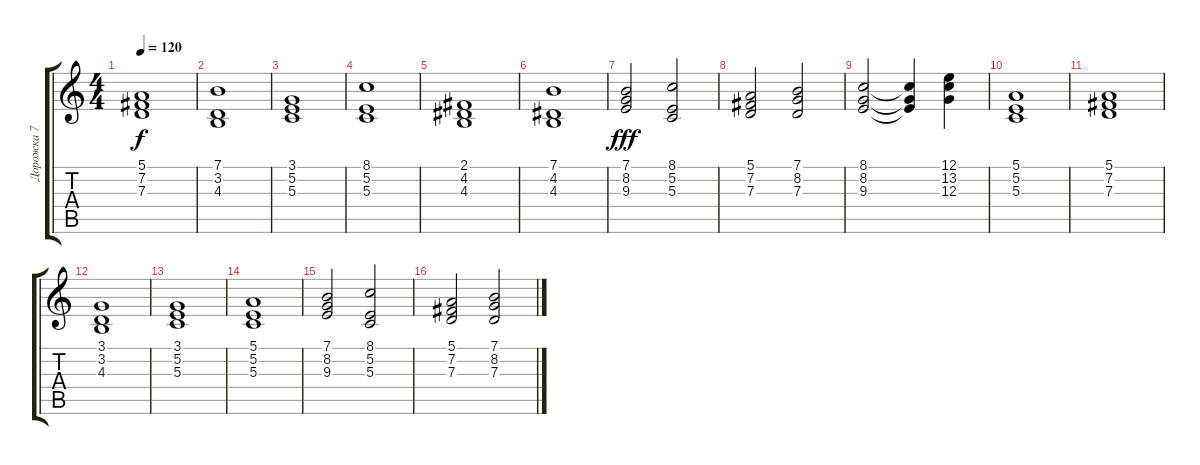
\track ("Дорожка 7" "Дорожка 7") {instrument stringensemble1}
\staff {score tabs}
\tuning (E4 B3 G3 D3 A2 E2) {hide}
\ts (4 4)
\tempo 120
\clef g2
\ks c
(5.1 7.2 7.3).1{dy f} |
(7.1 3.2 4.3).1 |
(3.1 5.2 5.3).1 |
(8.1 5.2 5.3).1 |
(2.1 4.2 4.3).1 |
(7.1 4.2 4.3).1 |
(7.1 8.2 9.3).2{dy fff} (8.1 5.2 5.3).2 |
(5.1 7.2 7.3).2 (7.1 8.2 7.3).2 |
(8.1 8.2 9.3).2 (8.1{t} 8.2{t} 9.3{t}).4 (12.1 13.2 12.3).4 |
(5.1 5.2 5.3).1 |
(5.1 7.2 7.3).1 |
(3.1 3.2 4.3).1 |
(3.1 5.2 5.3).1 |
(5.1 5.2 5.3).1 |
(7.1 8.2 9.3).2 (8.1 5.2 5.3).2 |
(5.1 7.2 7.3).2 (7.1 8.2 7.3).2
